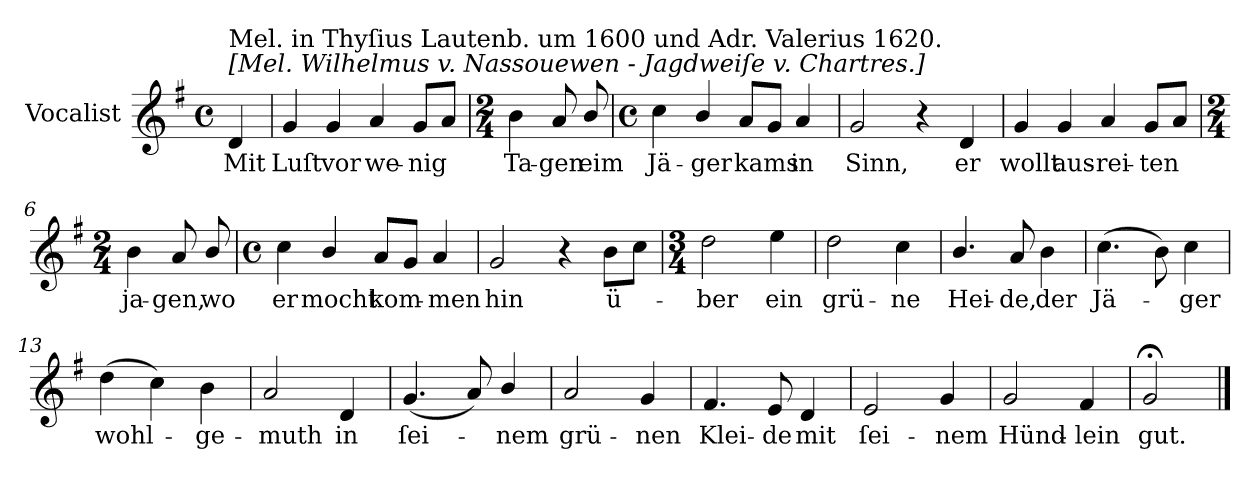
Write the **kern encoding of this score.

**kern	**text
*part1	*part1
*staff1	*staff1
*I"Vocalist	*
*k[f#]	*
*G:	*
*M4/4	*
*met(c)	*
=	=
!LO:TX:a:t=[Mel. Wilhelmus v. Nassouewen - Jagdweiſe v. Chartres.]	!
!LO:TX:a:t=Mel. in Thyſius Lautenb. um 1600 und Adr. Valerius 1620.	!
4d	Mit
=1	=1
4g	Luſt
4g	vor
4a	we-
8gL	-nig
8aJ	.
=2	=2
*M2/4	*
4b	Ta-
8a	-gen
8b/	eim
=3	=3
*M4/4	*
*met(c)	*
4cc	Jä-
4b/	-ger
8aL	kams
8gJ	.
4a	in
=4	=4
2g	Sinn,
4r	.
4d	er
=5	=5
4g	wollt
4g	aus-
4a	-rei-
8gL	-ten
8aJ	.
=6	=6
*M2/4	*
4b	ja-
8a	-gen,
8b/	wo
=7	=7
*M4/4	*
*met(c)	*
4cc	er
4b/	mocht
8aL	kom-
8gJ	.
4a	-men
=8	=8
2g	hin
4r	.
8bL	ü-
8ccJ	.
=9	=9
*M3/4	*
2dd	-ber
4ee	ein
=10	=10
2dd	grü-
4cc	-ne
=11	=11
4.b/	Hei-
8a	-de,
4b	der
=12	=12
(4.cc	Jä-
8b)	.
4cc	-ger
=13	=13
(4dd	wohl-
4cc)	.
4b	-ge-
=14	=14
2a	-muth
4d	in
=15	=15
(4.g	ſei-
8a)	.
4b/	-nem
=16	=16
2a	grü-
4g	-nen
=17	=17
4.f#	Klei-
8e	-de
4d	mit
=18	=18
2e	ſei-
4g	-nem
=19	=19
2g	Hünd-
4f#	-lein
=20	=20
2g;<	gut.
==	==
*-	*-
